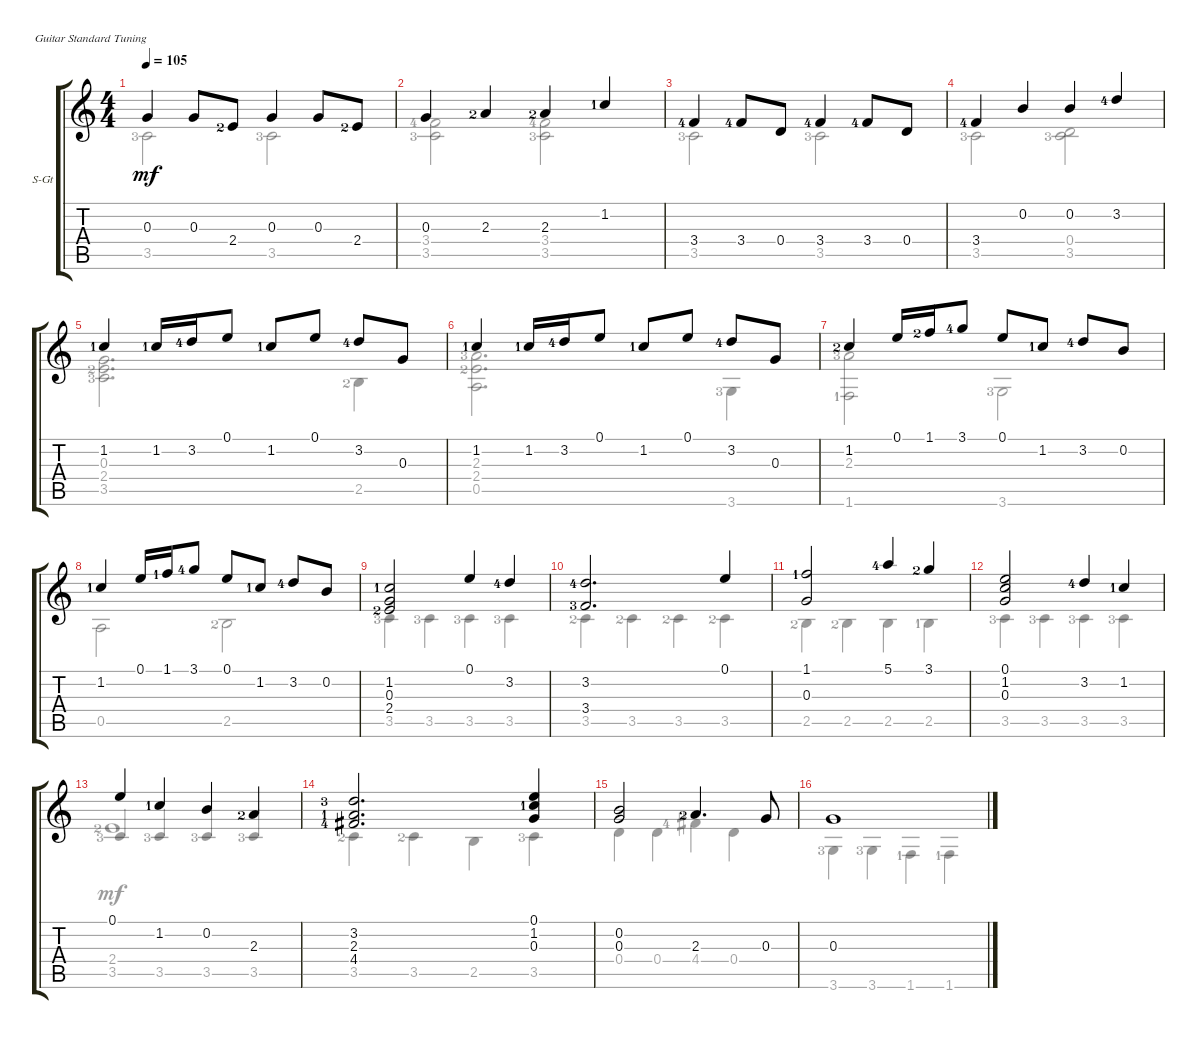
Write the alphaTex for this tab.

\defaultSystemsLayout 4
\bracketExtendMode groupsimilarinstruments
\firstSystemTrackNameOrientation horizontal
\otherSystemsTrackNameOrientation horizontal
\track ("Steel Guitar" "S-Gt") {instrument acousticguitarsteel}
\staff {score tabs}
\tuning (E4 B3 G3 D3 A2 E2)
\voice
\ts (4 4)
\tempo 105
\clef g2
\ks c
0.3.4{dy mf instrument acousticguitarsteel} 0.3.8 2.4{lf 3}.8 0.3.4 0.3.8 2.4{lf 3}.8 |
0.3.4 2.3{lf 3}.4 2.3{lf 3}.4 1.2{lf 2}.4 |
3.4{lf 5}.4 3.4{lf 5}.8 0.4.8 3.4{lf 5}.4 3.4{lf 5}.8 0.4.8 |
3.4{lf 5}.4 0.2.4 0.2.4 3.2{lf 5}.4 |
1.2{lf 2}.4 1.2{lf 2}.16 3.2{lf 5}.16 0.1.8 1.2{lf 2}.8 0.1.8 3.2{lf 5}.8 0.3.8 |
1.2{lf 2}.4 1.2{lf 2}.16 3.2{lf 5}.16 0.1.8 1.2{lf 2}.8 0.1.8 3.2{lf 5}.8 0.3.8 |
1.2{lf 3}.4 0.1.16 1.1{lf 3}.16 3.1{lf 5}.8 0.1.8 1.2{lf 2}.8 3.2{lf 5}.8 0.2.8 |
1.2{lf 2}.4 0.1.16 1.1{lf 2}.16 3.1{lf 5}.8 0.1.8 1.2{lf 2}.8 3.2{lf 5}.8 0.2.8 |
(1.2{lf 2} 0.3 2.4{lf 3}).2 0.1.4 3.2{lf 5}.4 |
(3.2{lf 5} 3.4{lf 4}).2{d} 0.1.4 |
(1.1{lf 2} 0.3).2 5.1{lf 5}.4 3.1{lf 3}.4 |
(0.1 1.2 0.3).2 3.2{lf 5}.4 1.2{lf 2}.4 |
0.1.4 1.2{lf 2}.4 0.2.4 2.3{lf 3}.4 |
(3.2{lf 4} 2.3{lf 2} 4.4{lf 5}).2{d} (0.1 1.2{lf 2} 0.3).4 |
(0.2 0.3).2 2.3{lf 3}.4{d} 0.3.8 |
0.3.1
\voice
\clef g2
\ottava regular
\simile none
\ks c
3.5{lf 4}.2{dy mf} 3.5{lf 4}.2 |
(3.5{lf 4} 3.4{lf 5}).2 (3.4{lf 5} 3.5{lf 4}).2 |
3.5{lf 4}.2 3.5{lf 4}.2 |
3.5{lf 4}.2 (3.5{lf 4} 0.4).2 |
(0.3 2.4{lf 3} 3.5{lf 4}).2{d} 2.5{lf 3}.4 |
(0.5 2.4{lf 3} 2.3{lf 4}).2{d} 3.6{lf 4}.4 |
(1.6{lf 2} 2.3{lf 4}).2 3.6{lf 4}.2 |
0.5.2 2.5{lf 3}.2 |
3.5{lf 4}.4 3.5{lf 4}.4 3.5{lf 4}.4 3.5{lf 4}.4 |
3.5{lf 3}.4 3.5{lf 3}.4 3.5{lf 3}.4 3.5{lf 3}.4 |
2.5{lf 3}.4 2.5{lf 3}.4 2.5.4 2.5{lf 2}.4 |
3.5{lf 4}.4 3.5{lf 4}.4 3.5{lf 4}.4 3.5{lf 4}.4 |
3.5{lf 4}.4{beam invert} 3.5{lf 4}.4{beam invert} 3.5{lf 4}.4{beam invert} 3.5{lf 4}.4{beam invert} |
3.5{lf 3}.4 3.5{lf 3}.4 2.5.4 3.5{lf 4}.4 |
0.4.4 0.4.4 4.4{lf 5}.4 0.4.4 |
3.6{lf 4}.4 3.6{lf 4}.4 1.6{lf 2}.4 1.6{lf 2}.4
\voice
\clef g2
\ottava regular
\simile none
\ks c
|
|
|
|
|
|
|
|
|
|
|
|
2.4{lf 3}.1 |
|
|
